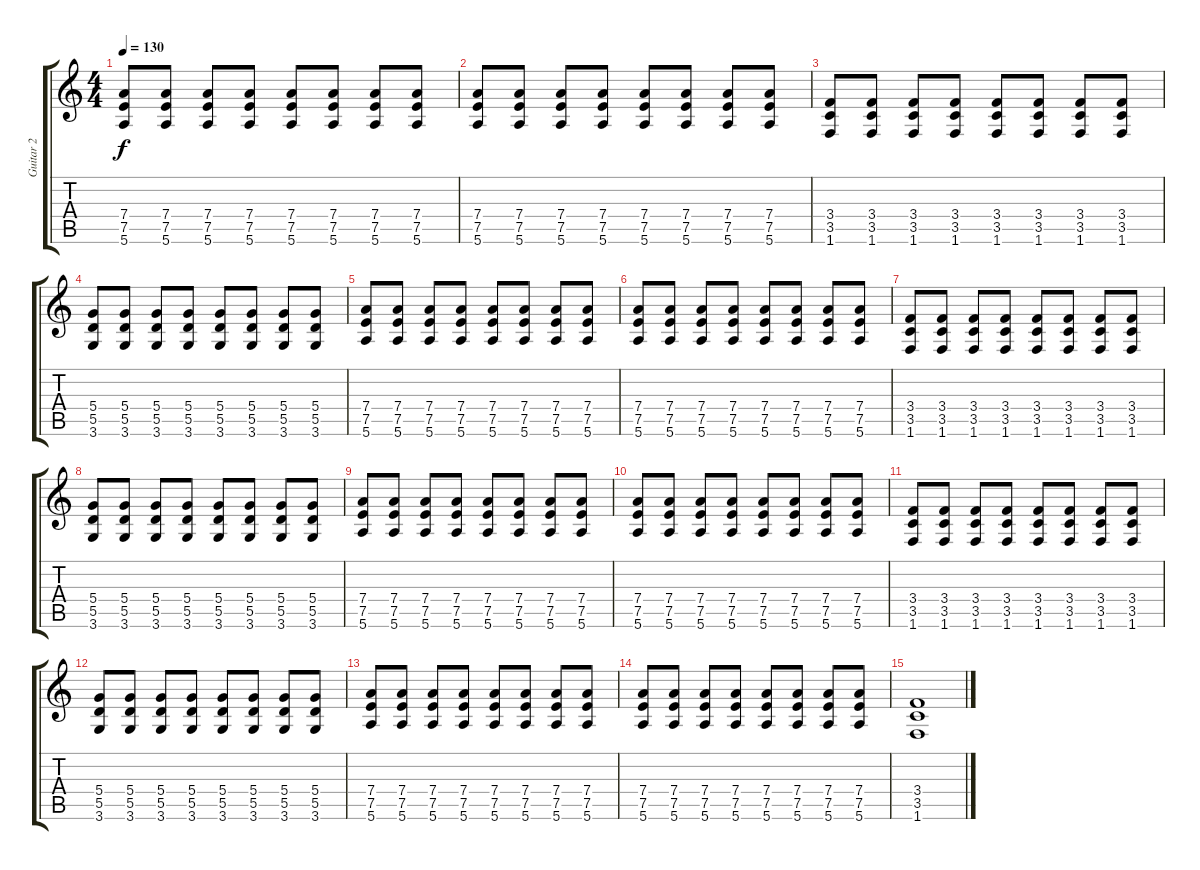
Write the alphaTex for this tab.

\track ("Guitar 2" "Guitar 2") {instrument distortionguitar}
\staff {score tabs}
\tuning (E4 B3 G3 D3 A2 E2) {hide}
\ts (4 4)
\tempo 130
\clef g2
\ks c
(7.4 7.5 5.6).8{dy f} (7.4 7.5 5.6).8 (7.4 7.5 5.6).8 (7.4 7.5 5.6).8 (7.4 7.5 5.6).8 (7.4 7.5 5.6).8 (7.4 7.5 5.6).8 (7.4 7.5 5.6).8 |
(7.4 7.5 5.6).8 (7.4 7.5 5.6).8 (7.4 7.5 5.6).8 (7.4 7.5 5.6).8 (7.4 7.5 5.6).8 (7.4 7.5 5.6).8 (7.4 7.5 5.6).8 (7.4 7.5 5.6).8 |
(3.4 3.5 1.6).8 (3.4 3.5 1.6).8 (3.4 3.5 1.6).8 (3.4 3.5 1.6).8 (3.4 3.5 1.6).8 (3.4 3.5 1.6).8 (3.4 3.5 1.6).8 (3.4 3.5 1.6).8 |
(5.4 5.5 3.6).8 (5.4 5.5 3.6).8 (5.4 5.5 3.6).8 (5.4 5.5 3.6).8 (5.4 5.5 3.6).8 (5.4 5.5 3.6).8 (5.4 5.5 3.6).8 (5.4 5.5 3.6).8 |
(7.4 7.5 5.6).8 (7.4 7.5 5.6).8 (7.4 7.5 5.6).8 (7.4 7.5 5.6).8 (7.4 7.5 5.6).8 (7.4 7.5 5.6).8 (7.4 7.5 5.6).8 (7.4 7.5 5.6).8 |
(7.4 7.5 5.6).8 (7.4 7.5 5.6).8 (7.4 7.5 5.6).8 (7.4 7.5 5.6).8 (7.4 7.5 5.6).8 (7.4 7.5 5.6).8 (7.4 7.5 5.6).8 (7.4 7.5 5.6).8 |
(3.4 3.5 1.6).8 (3.4 3.5 1.6).8 (3.4 3.5 1.6).8 (3.4 3.5 1.6).8 (3.4 3.5 1.6).8 (3.4 3.5 1.6).8 (3.4 3.5 1.6).8 (3.4 3.5 1.6).8 |
(5.4 5.5 3.6).8 (5.4 5.5 3.6).8 (5.4 5.5 3.6).8 (5.4 5.5 3.6).8 (5.4 5.5 3.6).8 (5.4 5.5 3.6).8 (5.4 5.5 3.6).8 (5.4 5.5 3.6).8 |
(7.4 7.5 5.6).8 (7.4 7.5 5.6).8 (7.4 7.5 5.6).8 (7.4 7.5 5.6).8 (7.4 7.5 5.6).8 (7.4 7.5 5.6).8 (7.4 7.5 5.6).8 (7.4 7.5 5.6).8 |
(7.4 7.5 5.6).8 (7.4 7.5 5.6).8 (7.4 7.5 5.6).8 (7.4 7.5 5.6).8 (7.4 7.5 5.6).8 (7.4 7.5 5.6).8 (7.4 7.5 5.6).8 (7.4 7.5 5.6).8 |
(3.4 3.5 1.6).8 (3.4 3.5 1.6).8 (3.4 3.5 1.6).8 (3.4 3.5 1.6).8 (3.4 3.5 1.6).8 (3.4 3.5 1.6).8 (3.4 3.5 1.6).8 (3.4 3.5 1.6).8 |
(5.4 5.5 3.6).8 (5.4 5.5 3.6).8 (5.4 5.5 3.6).8 (5.4 5.5 3.6).8 (5.4 5.5 3.6).8 (5.4 5.5 3.6).8 (5.4 5.5 3.6).8 (5.4 5.5 3.6).8 |
(7.4 7.5 5.6).8 (7.4 7.5 5.6).8 (7.4 7.5 5.6).8 (7.4 7.5 5.6).8 (7.4 7.5 5.6).8 (7.4 7.5 5.6).8 (7.4 7.5 5.6).8 (7.4 7.5 5.6).8 |
(7.4 7.5 5.6).8 (7.4 7.5 5.6).8 (7.4 7.5 5.6).8 (7.4 7.5 5.6).8 (7.4 7.5 5.6).8 (7.4 7.5 5.6).8 (7.4 7.5 5.6).8 (7.4 7.5 5.6).8 |
(3.4 3.5 1.6).1
